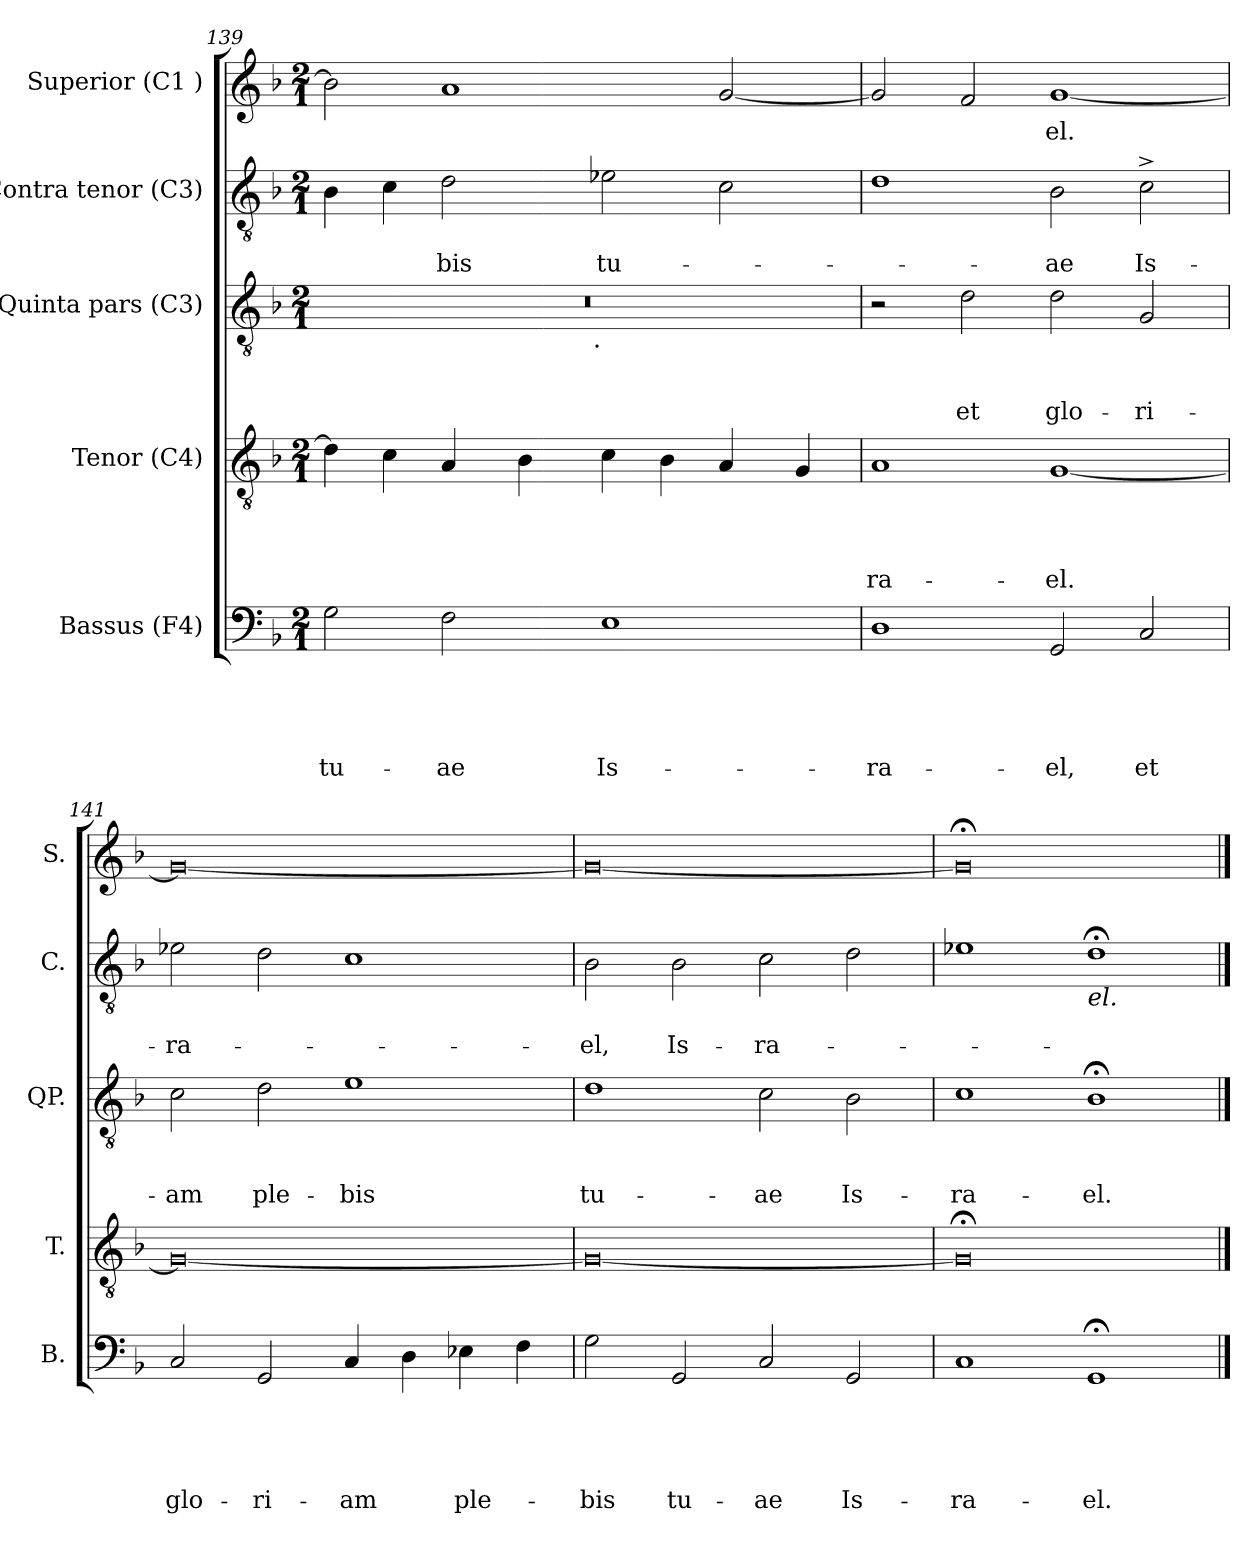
**kern	**text	**text	**text	**text	**text	**kern	**text	**text	**text	**text	**kern	**text	**text	**text	**kern	**text	**text	**kern	**text
*part5	*part5	*part5	*part5	*part5	*part5	*part4	*part4	*part4	*part4	*part4	*part3	*part3	*part3	*part3	*part2	*part2	*part2	*part1	*part1
*staff5	*staff5	*staff5	*staff5	*staff5	*staff5	*staff4	*staff4	*staff4	*staff4	*staff4	*staff3	*staff3	*staff3	*staff3	*staff2	*staff2	*staff2	*staff1	*staff1
*I"Bassus (F4)	*	*	*	*	*	*I"Tenor (C4)	*	*	*	*	*I"Quinta pars (C3)	*	*	*	*I"Contra tenor (C3)	*	*	*I"Superior (C1 )	*
*I'B.	*	*	*	*	*	*I'T.	*	*	*	*	*I'QP.	*	*	*	*I'C.	*	*	*I'S.	*
*clefF4	*	*	*	*	*	*clefGv2	*	*	*	*	*clefGv2	*	*	*	*clefGv2	*	*	*clefG2	*
*k[b-]	*	*	*	*	*	*k[b-]	*	*	*	*	*k[b-]	*	*	*	*k[b-]	*	*	*k[b-]	*
*F:	*	*	*	*	*	*F:	*	*	*	*	*F:	*	*	*	*F:	*	*	*F:	*
*M2/1	*	*	*	*	*	*M2/1	*	*	*	*	*M2/1	*	*	*	*M2/1	*	*	*M2/1	*
=139	=139	=139	=139	=139	=139	=139	=139	=139	=139	=139	=139	=139	=139	=139	=139	=139	=139	=139	=139
!	!	!	!	!	!LO:LY:b	!	!	!	!	!	!	!	!	!	!	!	!	!	!
*	*	*	*	*	*	*	*	*	*	*	*^	*	*	*	*	*	*	*	*
2G\	.	.	.	.	tu-	4d\]	.	.	.	.	0r	3%2ryy	.	.	.	4B-\	.	.	2b-\]	.
.	.	.	.	.	.	4c\	.	.	.	.	.	.	.	.	.	4c\	.	.	.	.
!	!	!	!	!	!LO:LY:b	!	!	!	!	!	!	!	!	!	!	!	!	!LO:LY:b	!	!
2F\	.	.	.	.	-ae	4A/	.	.	.	.	.	.	.	.	.	2d\	.	-bis	1a	.
.	.	.	.	.	.	.	.	.	.	.	.	6ryy	.	.	.	.	.	.	.	.
.	.	.	.	.	.	4B-\	.	.	.	.	.	.	.	.	.	.	.	.	.	.
.	.	.	.	.	.	.	.	.	.	.	.	12...ryy	.	.	.	.	.	.	.	.
!	!	!	!	!	!	!	!	!	!	!	!	!LO:TX:b:t=.	!	!	!	!	!	!	!	!
.	.	.	.	.	.	.	.	.	.	.	.	3%2ryy	.	.	.	.	.	.	.	.
!	!	!	!	!	!LO:LY:b	!	!	!	!	!	!	!	!	!	!	!	!	!LO:LY:b	!	!
1E	.	.	.	.	Is-	4c\	.	.	.	.	.	.	.	.	.	2e-\	.	tu-	.	.
.	.	.	.	.	.	4B-\	.	.	.	.	.	.	.	.	.	.	.	.	.	.
.	.	.	.	.	.	4A/	.	.	.	.	.	.	.	.	.	2c\	.	.	[<2g/	.
.	.	.	.	.	.	.	.	.	.	.	.	3ryy	.	.	.	.	.	.	.	.
.	.	.	.	.	.	4G/	.	.	.	.	.	.	.	.	.	.	.	.	.	.
.	.	.	.	.	.	.	.	.	.	.	.	96ryy	.	.	.	.	.	.	.	.
=140	=140	=140	=140	=140	=140	=140	=140	=140	=140	=140	=140	=140	=140	=140	=140	=140	=140	=140	=140	=140
!	!	!	!	!	!LO:LY:b	!	!	!	!	!LO:LY:b	!	!	!	!	!	!	!	!	!	!
*	*	*	*	*	*	*	*	*	*	*	*v	*v	*	*	*	*	*	*	*	*
1D	.	.	.	.	-ra-	1A	.	.	.	-ra-	2r	.	.	.	1d	.	.	2g/]	.
!	!	!	!	!	!	!	!	!	!	!	!	!	!	!LO:LY:b	!	!	!	!	!
.	.	.	.	.	.	.	.	.	.	.	2d\	.	.	et	.	.	.	2f/	.
!	!	!	!	!	!LO:LY:b	!	!	!	!	!LO:LY:b	!	!	!	!LO:LY:b	!	!	!LO:LY:b	!	!LO:LY:b
2GG/	.	.	.	.	-el,	[<1G	.	.	.	-el.	2d\	.	.	glo-	2B-\	.	-ae	[<1g	-el.
!	!	!	!	!	!LO:LY:b	!	!	!	!	!	!	!	!	!LO:LY:b	!	!	!LO:LY:b	!	!
2C/	.	.	.	.	et	.	.	.	.	.	2G/	.	.	-ri-	2c^>\	.	Is-	.	.
!!LO:LB:g=z
=141	=141	=141	=141	=141	=141	=141	=141	=141	=141	=141	=141	=141	=141	=141	=141	=141	=141	=141	=141
!	!	!	!	!	!LO:LY:b	!	!	!	!	!	!	!	!	!LO:LY:b	!	!	!LO:LY:b	!	!
2C/	.	.	.	.	glo-	0G_	.	.	.	.	2c\	.	.	-am	2e-\	.	-ra-	0g_	.
!	!	!	!	!	!LO:LY:b	!	!	!	!	!	!	!	!	!LO:LY:b	!	!	!	!	!
2GG/	.	.	.	.	-ri-	.	.	.	.	.	2d\	.	.	ple-	2d\	.	.	.	.
!	!	!	!	!	!LO:LY:b	!	!	!	!	!	!	!	!	!LO:LY:b	!	!	!	!	!
4C/	.	.	.	.	-am	.	.	.	.	.	1e	.	.	-bis	1c	.	.	.	.
4D\	.	.	.	.	.	.	.	.	.	.	.	.	.	.	.	.	.	.	.
!	!	!	!	!	!LO:LY:b	!	!	!	!	!	!	!	!	!	!	!	!	!	!
4E-\	.	.	.	.	ple-	.	.	.	.	.	.	.	.	.	.	.	.	.	.
4F\	.	.	.	.	.	.	.	.	.	.	.	.	.	.	.	.	.	.	.
=142	=142	=142	=142	=142	=142	=142	=142	=142	=142	=142	=142	=142	=142	=142	=142	=142	=142	=142	=142
!	!	!	!	!	!LO:LY:b	!	!	!	!	!	!	!	!	!LO:LY:b	!	!	!LO:LY:b	!	!
2G\	.	.	.	.	-bis	0G_	.	.	.	.	1d	.	.	tu-	2B-\	.	-el,	0g_	.
!	!	!	!	!	!LO:LY:b	!	!	!	!	!	!	!	!	!	!	!	!LO:LY:b	!	!
2GG/	.	.	.	.	tu-	.	.	.	.	.	.	.	.	.	2B-\	.	Is-	.	.
!	!	!	!	!	!LO:LY:b	!	!	!	!	!	!	!	!	!LO:LY:b	!	!	!LO:LY:b	!	!
2C/	.	.	.	.	-ae	.	.	.	.	.	2c\	.	.	-ae	2c\	.	-ra-	.	.
!	!	!	!	!	!LO:LY:b	!	!	!	!	!	!	!	!	!LO:LY:b	!	!	!	!	!
2GG/	.	.	.	.	Is-	.	.	.	.	.	2B-\	.	.	Is-	2d\	.	.	.	.
=143	=143	=143	=143	=143	=143	=143	=143	=143	=143	=143	=143	=143	=143	=143	=143	=143	=143	=143	=143
!	!	!	!	!	!LO:LY:b	!	!	!	!	!	!	!	!	!LO:LY:b	!	!	!	!	!
1C	.	.	.	.	-ra-	0G;]	.	.	.	.	1c	.	.	-ra-	1e-	.	.	0g;]	.
!	!	!	!	!	!	!	!	!	!	!	!	!	!	!	!LO:TX:b:i:t=el.	!	!	!	!
!	!	!	!	!	!LO:LY:b	!	!	!	!	!	!	!	!	!LO:LY:b	!	!	!	!	!
1GG;	.	.	.	.	-el.	.	.	.	.	.	1B-;<	.	.	-el.	1d;<	.	.	.	.
==	==	==	==	==	==	==	==	==	==	==	==	==	==	==	==	==	==	==	==
*-	*-	*-	*-	*-	*-	*-	*-	*-	*-	*-	*-	*-	*-	*-	*-	*-	*-	*-	*-
